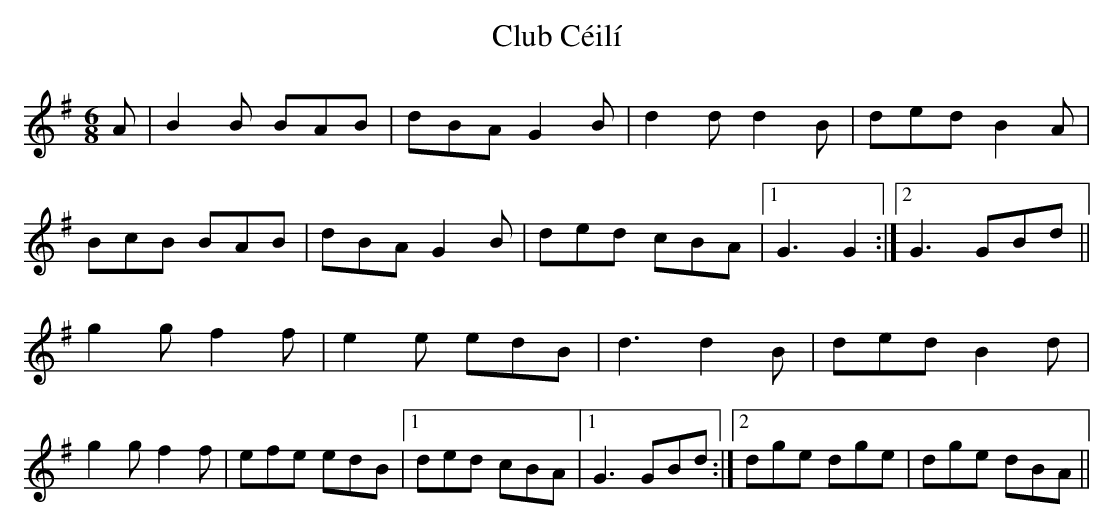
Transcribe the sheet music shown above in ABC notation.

X:1
T: Club Céilí
M: 6/8
L: 1/8
K: G
A|B2B BAB|dBA G2B|d2d d2B|ded B2A|
BcB BAB|dBA G2B|ded cBA|1 G3 G2:|2 G3 GBd||
g2g f2f|e2e edB|d3 d2B|ded B2d|
g2g f2f|efe edB|1ded cBA|1 G3 GBd :|2\
dge dge|dge dBA||
